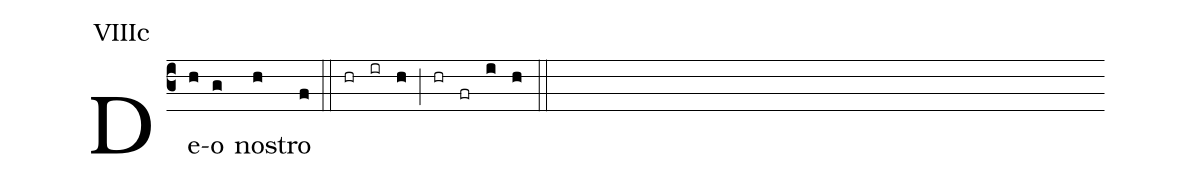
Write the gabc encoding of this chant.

annotation: VIIIc;
%%
(c3) De(h)o(g) no(h)stro(f) (::) (hr)(ir)(h)(;)(hr)(fr)(i)(h)(::)
